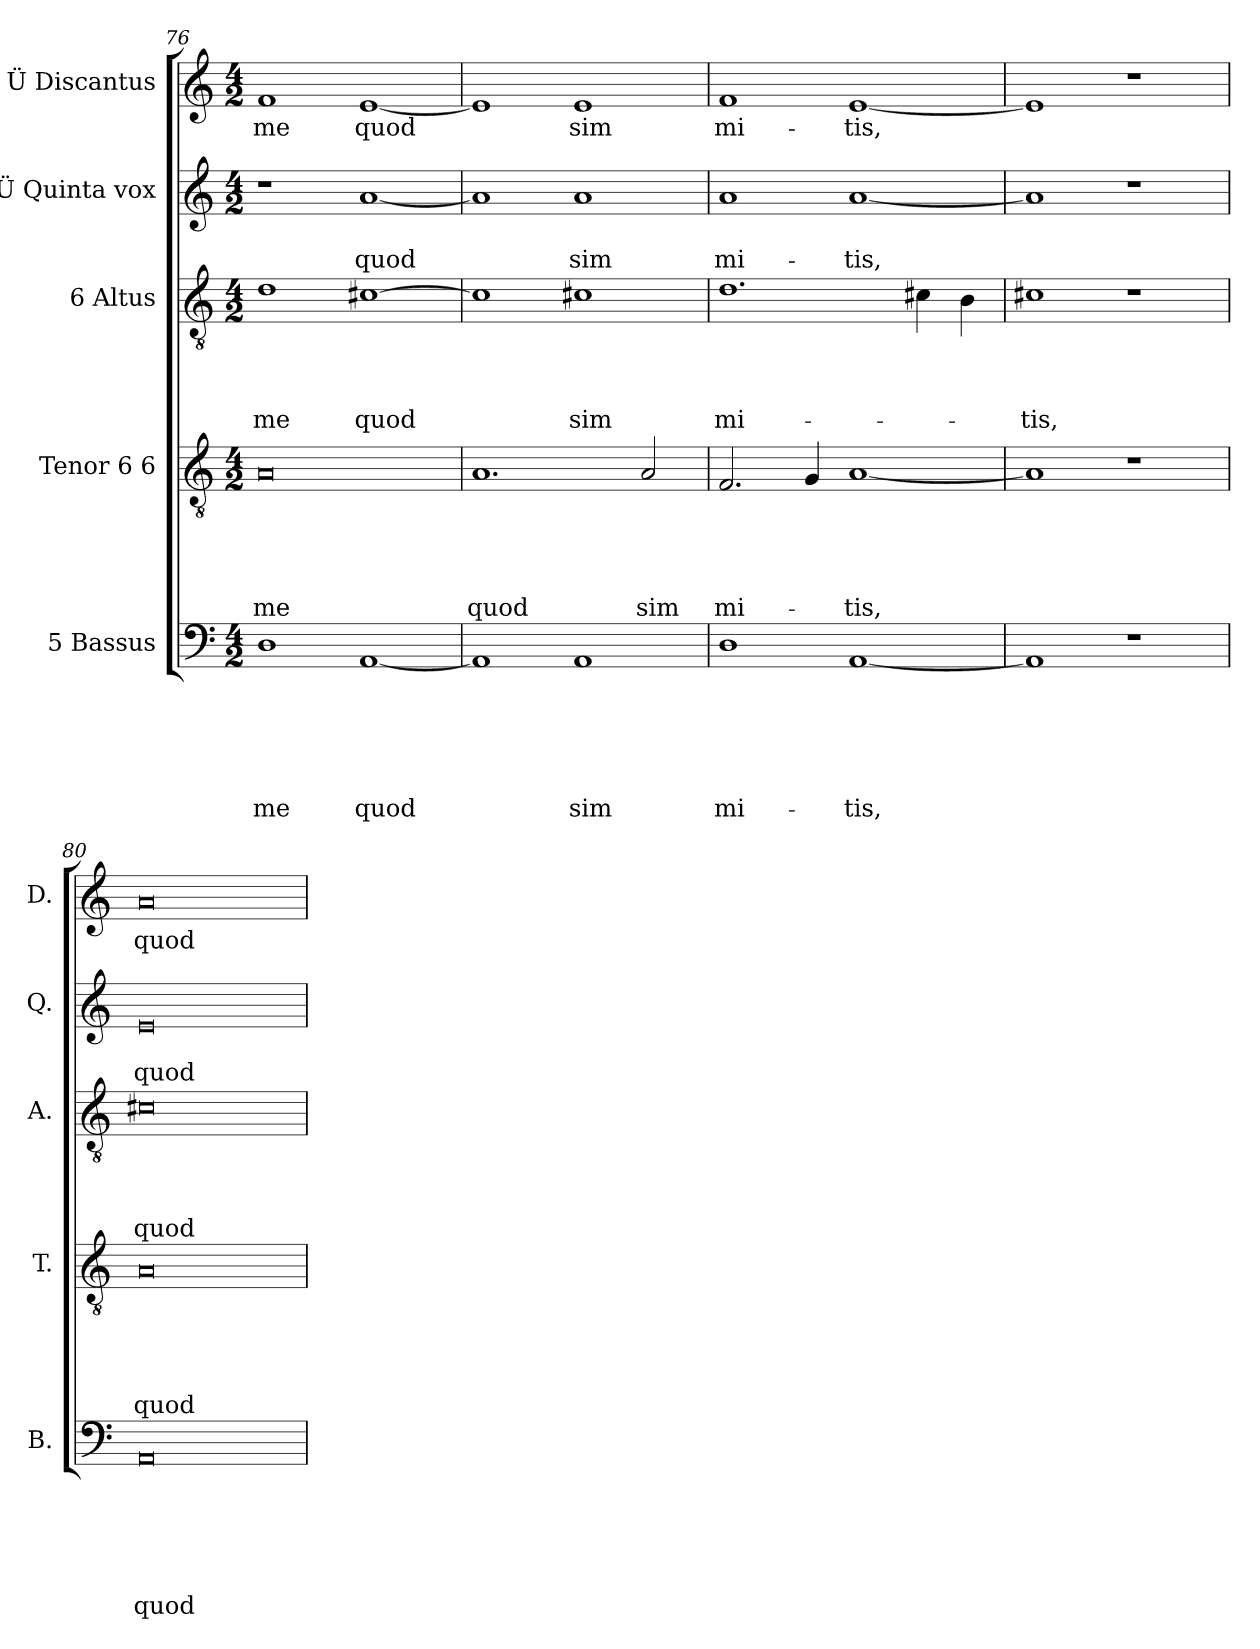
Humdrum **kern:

**kern	**text	**text	**text	**text	**text	**text	**kern	**text	**text	**text	**text	**text	**kern	**text	**text	**text	**text	**kern	**text	**text	**kern	**text
*part5	*part5	*part5	*part5	*part5	*part5	*part5	*part4	*part4	*part4	*part4	*part4	*part4	*part3	*part3	*part3	*part3	*part3	*part2	*part2	*part2	*part1	*part1
*staff5	*staff5	*staff5	*staff5	*staff5	*staff5	*staff5	*staff4	*staff4	*staff4	*staff4	*staff4	*staff4	*staff3	*staff3	*staff3	*staff3	*staff3	*staff2	*staff2	*staff2	*staff1	*staff1
*I"5 Bassus	*	*	*	*	*	*	*I"Tenor 6 6	*	*	*	*	*	*I"6 Altus	*	*	*	*	*I"Ü Quinta vox	*	*	*I"Ü Discantus	*
*I'B.	*	*	*	*	*	*	*I'T.	*	*	*	*	*	*I'A.	*	*	*	*	*I'Q.	*	*	*I'D.	*
*clefF4	*	*	*	*	*	*	*clefGv2	*	*	*	*	*	*clefGv2	*	*	*	*	*clefG2	*	*	*clefG2	*
*k[]	*	*	*	*	*	*	*k[]	*	*	*	*	*	*k[]	*	*	*	*	*k[]	*	*	*k[]	*
*C:	*	*	*	*	*	*	*C:	*	*	*	*	*	*C:	*	*	*	*	*C:	*	*	*C:	*
*M4/2	*	*	*	*	*	*	*M4/2	*	*	*	*	*	*M4/2	*	*	*	*	*M4/2	*	*	*M4/2	*
=76	=76	=76	=76	=76	=76	=76	=76	=76	=76	=76	=76	=76	=76	=76	=76	=76	=76	=76	=76	=76	=76	=76
!	!	!	!	!	!	!LO:LY:b	!	!	!	!	!	!LO:LY:b	!	!	!	!	!LO:LY:b	!	!	!	!	!LO:LY:b
1D	.	.	.	.	.	me	0A	.	.	.	.	me	1d	.	.	.	me	1r	.	.	1f	me
!	!	!	!	!	!	!LO:LY:b	!	!	!	!	!	!	!	!	!	!	!LO:LY:b	!	!	!LO:LY:b	!	!LO:LY:b
[<1AA	.	.	.	.	.	quod	.	.	.	.	.	.	[>1c#X	.	.	.	quod	[<1a	.	quod	[<1e	quod
=77	=77	=77	=77	=77	=77	=77	=77	=77	=77	=77	=77	=77	=77	=77	=77	=77	=77	=77	=77	=77	=77	=77
!	!	!	!	!	!	!	!	!	!	!	!	!LO:LY:b	!	!	!	!	!	!	!	!	!	!
1AA]	.	.	.	.	.	.	1.A	.	.	.	.	quod	1c#]	.	.	.	.	1a]	.	.	1e]	.
!	!	!	!	!	!	!LO:LY:b	!	!	!	!	!	!	!	!	!	!	!LO:LY:b	!	!	!LO:LY:b	!	!LO:LY:b
1AA	.	.	.	.	.	sim	.	.	.	.	.	.	1c#X	.	.	.	sim	1a	.	sim	1e	sim
!	!	!	!	!	!	!	!	!	!	!	!	!LO:LY:b	!	!	!	!	!	!	!	!	!	!
.	.	.	.	.	.	.	2A/	.	.	.	.	sim	.	.	.	.	.	.	.	.	.	.
!!LO:LB:g=z
=78	=78	=78	=78	=78	=78	=78	=78	=78	=78	=78	=78	=78	=78	=78	=78	=78	=78	=78	=78	=78	=78	=78
!	!	!	!	!	!	!LO:LY:b	!	!	!	!	!	!LO:LY:b	!	!	!	!	!LO:LY:b	!	!	!LO:LY:b	!	!LO:LY:b
1D	.	.	.	.	.	mi-	2.F/	.	.	.	.	mi-	1.d	.	.	.	mi-	1a	.	mi-	1f	mi-
.	.	.	.	.	.	.	4G/	.	.	.	.	.	.	.	.	.	.	.	.	.	.	.
!	!	!	!	!	!	!LO:LY:b	!	!	!	!	!	!LO:LY:b	!	!	!	!	!	!	!	!LO:LY:b	!	!LO:LY:b
[<1AA	.	.	.	.	.	-tis,	[<1A	.	.	.	.	-tis,	.	.	.	.	.	[<1a	.	-tis,	[<1e	-tis,
.	.	.	.	.	.	.	.	.	.	.	.	.	4c#X\	.	.	.	.	.	.	.	.	.
.	.	.	.	.	.	.	.	.	.	.	.	.	4B\	.	.	.	.	.	.	.	.	.
=79	=79	=79	=79	=79	=79	=79	=79	=79	=79	=79	=79	=79	=79	=79	=79	=79	=79	=79	=79	=79	=79	=79
!	!	!	!	!	!	!	!	!	!	!	!	!	!	!	!	!	!LO:LY:b	!	!	!	!	!
1AA]	.	.	.	.	.	.	1A]	.	.	.	.	.	1c#X	.	.	.	-tis,	1a]	.	.	1e]	.
1r	.	.	.	.	.	.	1r	.	.	.	.	.	1r	.	.	.	.	1r	.	.	1r	.
=80	=80	=80	=80	=80	=80	=80	=80	=80	=80	=80	=80	=80	=80	=80	=80	=80	=80	=80	=80	=80	=80	=80
!	!	!	!	!	!	!LO:LY:b	!	!	!	!	!	!LO:LY:b	!	!	!	!	!LO:LY:b	!	!	!LO:LY:b	!	!LO:LY:b
0AA	.	.	.	.	.	quod	0A	.	.	.	.	quod	0c#X	.	.	.	quod	0e	.	quod	0a	quod
=	=	=	=	=	=	=	=	=	=	=	=	=	=	=	=	=	=	=	=	=	=	=
*-	*-	*-	*-	*-	*-	*-	*-	*-	*-	*-	*-	*-	*-	*-	*-	*-	*-	*-	*-	*-	*-	*-
